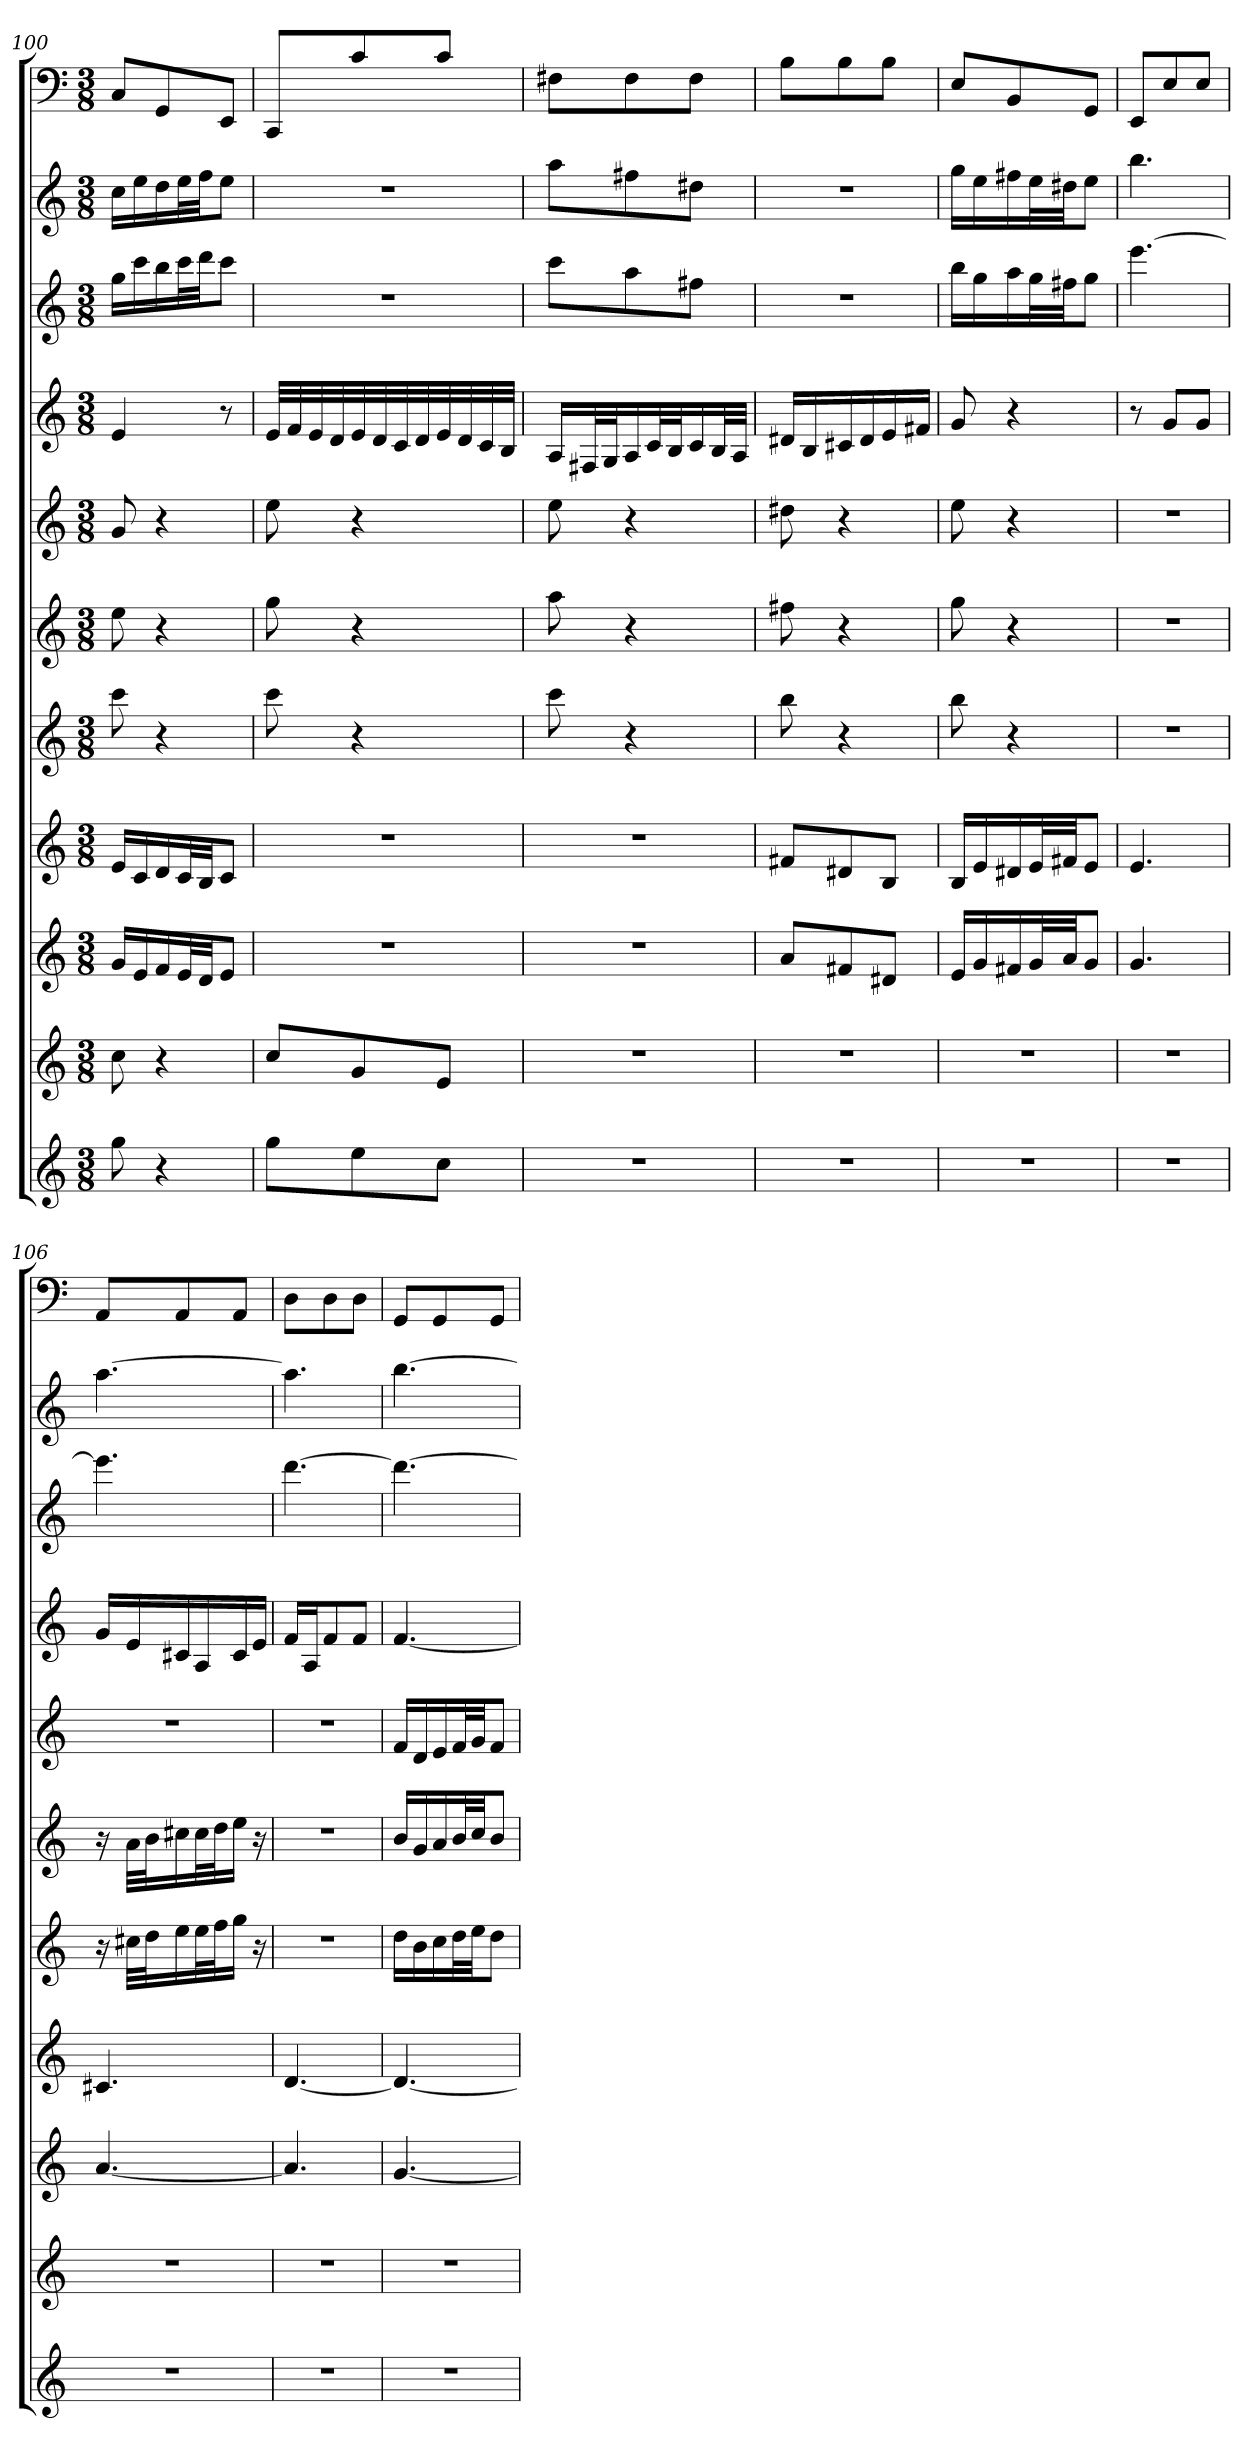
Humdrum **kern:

**kern	**kern	**kern	**kern	**kern	**kern	**kern	**kern	**kern	**kern	**kern
*part11	*part10	*part9	*part8	*part7	*part6	*part5	*part4	*part3	*part2	*part1
*staff11	*staff10	*staff9	*staff8	*staff7	*staff6	*staff5	*staff4	*staff3	*staff2	*staff1
*k[]	*k[]	*k[]	*k[]	*k[]	*k[]	*k[]	*k[]	*k[]	*k[]	*k[]
*C:	*C:	*C:	*C:	*C:	*C:	*C:	*C:	*C:	*C:	*C:
*M3/8	*M3/8	*M3/8	*M3/8	*M3/8	*M3/8	*M3/8	*M3/8	*M3/8	*M3/8	*M3/8
=100	=100	=100	=100	=100	=100	=100	=100	=100	=100	=100
8gg	8cc	16gLL	16eLL	8ccc	8ee	8g	4e	16ggLL	16ccLL	8CL
.	.	16e	16c	.	.	.	.	16ccc	16ee	.
4r	4r	16f	16d	4r	4r	4r	.	16bb	16dd	8GG
.	.	32eL	32cL	.	.	.	.	32cccL	32eeL	.
.	.	32dJJ	32BJJ	.	.	.	.	32dddJJ	32ffJJ	.
.	.	8eJ	8cJ	.	.	.	8r	8cccJ	8eeJ	8EEJ
=101	=101	=101	=101	=101	=101	=101	=101	=101	=101	=101
8ggL	8ccL	4.r	4.r	8ccc	8gg	8ee	32eLLL	4.r	4.r	8CCL
.	.	.	.	.	.	.	32f	.	.	.
.	.	.	.	.	.	.	32e	.	.	.
.	.	.	.	.	.	.	32d	.	.	.
8ee	8g	.	.	4r	4r	4r	32e	.	.	8c
.	.	.	.	.	.	.	32d	.	.	.
.	.	.	.	.	.	.	32c	.	.	.
.	.	.	.	.	.	.	32d	.	.	.
8ccJ	8eJ	.	.	.	.	.	32e	.	.	8cJ
.	.	.	.	.	.	.	32d	.	.	.
.	.	.	.	.	.	.	32c	.	.	.
.	.	.	.	.	.	.	32BJJJ	.	.	.
=102	=102	=102	=102	=102	=102	=102	=102	=102	=102	=102
4.r	4.r	4.r	4.r	8ccc	8aa	8ee	16ALL	8cccL	8aaL	8F#XL
.	.	.	.	.	.	.	32F#XL	.	.	.
.	.	.	.	.	.	.	32GJ	.	.	.
.	.	.	.	4r	4r	4r	16A	8aa	8ff#X	8F#
.	.	.	.	.	.	.	32cL	.	.	.
.	.	.	.	.	.	.	32BJ	.	.	.
.	.	.	.	.	.	.	16c	8ff#XJ	8dd#XJ	8F#J
.	.	.	.	.	.	.	32BL	.	.	.
.	.	.	.	.	.	.	32AJJJ	.	.	.
=103	=103	=103	=103	=103	=103	=103	=103	=103	=103	=103
4.r	4.r	8aL	8f#XL	8bb	8ff#X	8dd#X	16d#XLL	4.r	4.r	8BL
.	.	.	.	.	.	.	16B	.	.	.
.	.	8f#X	8d#X	4r	4r	4r	16c#X	.	.	8B
.	.	.	.	.	.	.	16d#	.	.	.
.	.	8d#XJ	8BJ	.	.	.	16e	.	.	8BJ
.	.	.	.	.	.	.	16f#XJJ	.	.	.
=104	=104	=104	=104	=104	=104	=104	=104	=104	=104	=104
4.r	4.r	16eLL	16BLL	8bb	8gg	8ee	8g	16bbLL	16ggLL	8EL
.	.	16g	16e	.	.	.	.	16gg	16ee	.
.	.	16f#X	16d#X	4r	4r	4r	4r	16aa	16ff#X	8BB
.	.	32gL	32eL	.	.	.	.	32ggL	32eeL	.
.	.	32aJJ	32f#XJJ	.	.	.	.	32ff#XJJ	32dd#XJJ	.
.	.	8gJ	8eJ	.	.	.	.	8ggJ	8eeJ	8GGJ
=105	=105	=105	=105	=105	=105	=105	=105	=105	=105	=105
4.r	4.r	4.g	4.e	4.r	4.r	4.r	8r	[4.eee	4.bb	8EEL
.	.	.	.	.	.	.	8gL	.	.	8E
.	.	.	.	.	.	.	8gJ	.	.	8EJ
=106	=106	=106	=106	=106	=106	=106	=106	=106	=106	=106
4.r	4.r	[4.a	4.c#X	16r	16r	4.r	16gLL	4.eee]	[4.aa	8AAL
.	.	.	.	32cc#XLLL	32aLLL	.	16e	.	.	.
.	.	.	.	32ddJ	32bJ	.	.	.	.	.
.	.	.	.	16ee	16cc#X	.	16c#X	.	.	8AA
.	.	.	.	32eeL	32cc#L	.	16A	.	.	.
.	.	.	.	32ffJ	32ddJ	.	.	.	.	.
.	.	.	.	16ggJJ	16eeJJ	.	16c#	.	.	8AAJ
.	.	.	.	16r	16r	.	16eJJ	.	.	.
=107	=107	=107	=107	=107	=107	=107	=107	=107	=107	=107
4.r	4.r	4.a]	[4.d	4.r	4.r	4.r	16fLL	[4.ddd	4.aa]	8DL
.	.	.	.	.	.	.	16AJ	.	.	.
.	.	.	.	.	.	.	8f	.	.	8D
.	.	.	.	.	.	.	8fJ	.	.	8DJ
=108	=108	=108	=108	=108	=108	=108	=108	=108	=108	=108
4.r	4.r	[4.g	4.d_	16ddLL	16bLL	16fLL	[4.f	4.ddd_	[4.bb	8GGL
.	.	.	.	16b	16g	16d	.	.	.	.
.	.	.	.	16cc	16a	16e	.	.	.	8GG
.	.	.	.	32ddL	32bL	32fL	.	.	.	.
.	.	.	.	32eeJJ	32ccJJ	32gJJ	.	.	.	.
.	.	.	.	8ddJ	8bJ	8fJ	.	.	.	8GGJ
=	=	=	=	=	=	=	=	=	=	=
*-	*-	*-	*-	*-	*-	*-	*-	*-	*-	*-
